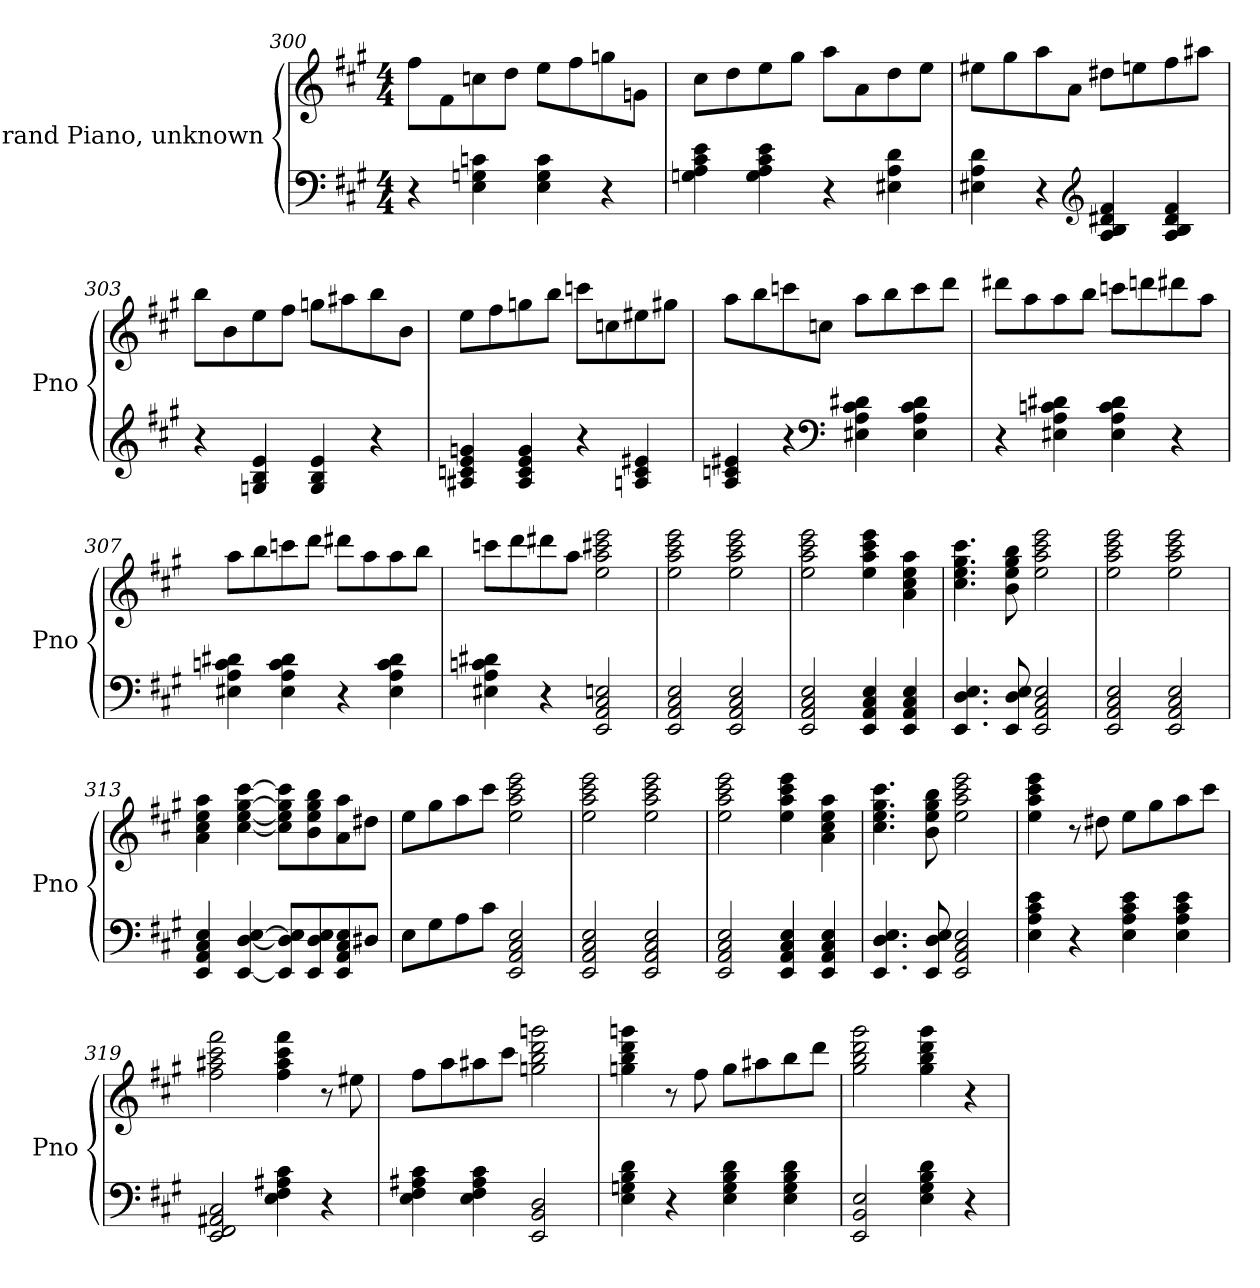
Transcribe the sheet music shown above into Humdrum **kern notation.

**kern	**kern
*part1	*part1
*staff2	*staff1
*I"Grand Piano, unknown	*
*I'Pno	*
!!LO:LB:g=z
*clefF4	*clefG2
*k[f#c#g#]	*k[f#c#g#]
*M4/4	*M4/4
=300	=300
4r	8ff#\L
.	8f#\
4E\ 4Gn\ 4cn\	8ccn\
.	8dd\J
4E\ 4G\ 4c\	8ee\L
.	8ff#\
4r	8ggn\
.	8gn\J
=301	=301
4Gn\ 4A\ 4c#\ 4e\	8cc#\L
.	8dd\
4G\ 4A\ 4c#\ 4e\	8ee\
.	8gg#\J
4r	8aa\L
.	8a\
4E#X\ 4A\ 4d\	8dd\
.	8ee\J
=302	=302
4E#X\ 4A\ 4d\	8ee#X\L
.	8gg#\
4r	8aa\
.	8a\J
*clefG2	*
4A/ 4B/ 4d#X/ 4f#/	8dd#X\L
.	8een\
4A/ 4B/ 4d#/ 4f#/	8ff#\
.	8aa#X\J
=303	=303
4r	8bb\L
.	8b\
4Gn/ 4B/ 4e/	8ee\
.	8ff#\J
4G/ 4B/ 4e/	8ggn\L
.	8aa#X\
4r	8bb\
.	8b\J
!!LO:PB:g=z
=304	=304
4A#X/ 4cn/ 4e/ 4gn/	8ee\L
.	8ff#\
4A#/ 4c/ 4e/ 4g/	8ggn\
.	8bb\J
4r	8cccn\L
.	8ccn\
4An/ 4c/ 4e#X/	8ee#X\
.	8gg#X\J
=305	=305
4A/ 4cn/ 4e#X/	8aa\L
.	8bb\
4r	8cccn\
.	8ccn\J
*clefF4	*
4E#X\ 4A\ 4c\ 4d#X\	8aa\L
.	8bb\
4E#\ 4A\ 4c\ 4d#\	8ccc\
.	8ddd\J
=306	=306
4r	8ddd#X\L
.	8aa\
4E#X\ 4A\ 4cn\ 4d#X\	8aa\
.	8bb\J
4E#\ 4A\ 4c\ 4d#\	8cccn\L
.	8dddn\
4r	8ddd#X\
.	8aa\J
!!LO:LB:g=z
=307	=307
4E#X\ 4A\ 4cn\ 4d#X\	8aa\L
.	8bb\
4E#\ 4A\ 4c\ 4d#\	8cccn\
.	8ddd\J
4r	8ddd#X\L
.	8aa\
4E#\ 4A\ 4c\ 4d#\	8aa\
.	8bb\J
=308	=308
4E#X\ 4A\ 4cn\ 4d#X\	8cccn\L
.	8ddd\
4r	8ddd#X\
.	8aa\J
2EE/ 2AA/ 2C#/ 2En/	2ee\ 2aa\ 2ccc#X\ 2eee\
=309	=309
2EE/ 2AA/ 2C#/ 2E/	2ee\ 2aa\ 2ccc#\ 2eee\
2EE/ 2AA/ 2C#/ 2E/	2ee\ 2aa\ 2ccc#\ 2eee\
=310	=310
2EE/ 2AA/ 2C#/ 2E/	2ee\ 2aa\ 2ccc#\ 2eee\
4EE/ 4AA/ 4C#/ 4E/	4ee\ 4aa\ 4ccc#\ 4eee\
4EE/ 4AA/ 4C#/ 4E/	4a\ 4cc#\ 4ee\ 4aa\
=311	=311
4.EE/ 4.D/ 4.E/	4.cc#\ 4.ee\ 4.gg#\ 4.ccc#\
8EE/ 8D/ 8E/	8b\ 8ee\ 8gg#\ 8bb\
2EE/ 2AA/ 2C#/ 2E/	2ee\ 2aa\ 2ccc#\ 2eee\
=312	=312
2EE/ 2AA/ 2C#/ 2E/	2ee\ 2aa\ 2ccc#\ 2eee\
2EE/ 2AA/ 2C#/ 2E/	2ee\ 2aa\ 2ccc#\ 2eee\
!!LO:LB:g=z
=313	=313
4EE/ 4AA/ 4C#/ 4E/	4a\ 4cc#\ 4ee\ 4aa\
[4EE/ [4D/ [4E/	[4cc#\ [4ee\ [4gg#\ [4ccc#\
8EE/] 8D/] 8E/]L	8cc#\] 8ee\] 8gg#\] 8ccc#\]L
8EE/ 8D/ 8E/	8b\ 8ee\ 8gg#\ 8bb\
8EE/ 8AA/ 8C#/ 8E/	8a\ 8aa\
8D#X/J	8dd#X\J
=314	=314
8E\L	8ee\L
8G#\	8gg#\
8A\	8aa\
8c#\J	8ccc#\J
2EE/ 2AA/ 2C#/ 2E/	2ee\ 2aa\ 2ccc#\ 2eee\
=315	=315
2EE/ 2AA/ 2C#/ 2E/	2ee\ 2aa\ 2ccc#\ 2eee\
2EE/ 2AA/ 2C#/ 2E/	2ee\ 2aa\ 2ccc#\ 2eee\
=316	=316
2EE/ 2AA/ 2C#/ 2E/	2ee\ 2aa\ 2ccc#\ 2eee\
4EE/ 4AA/ 4C#/ 4E/	4ee\ 4aa\ 4ccc#\ 4eee\
4EE/ 4AA/ 4C#/ 4E/	4a\ 4cc#\ 4ee\ 4aa\
=317	=317
4.EE/ 4.D/ 4.E/	4.cc#\ 4.ee\ 4.gg#\ 4.ccc#\
8EE/ 8D/ 8E/	8b\ 8ee\ 8gg#\ 8bb\
2EE/ 2AA/ 2C#/ 2E/	2ee\ 2aa\ 2ccc#\ 2eee\
=318	=318
4E\ 4A\ 4c#\ 4e\	4ee\ 4aa\ 4ccc#\ 4eee\
4r	8r
.	8dd#X\
4E\ 4A\ 4c#\ 4e\	8ee\L
.	8gg#\
4E\ 4A\ 4c#\ 4e\	8aa\
.	8ccc#\J
!!LO:LB:g=z
=319	=319
2EE/ 2FF#/ 2AA#X/ 2C#/	2ff#\ 2aa#X\ 2ccc#\ 2fff#\
4E\ 4F#\ 4A#X\ 4c#\	4ff#\ 4aa#\ 4ccc#\ 4fff#\
4r	8r
.	8ee#X\
=320	=320
4E\ 4F#\ 4A#X\ 4c#\	8ff#\L
.	8aa\
4E\ 4F#\ 4A#\ 4c#\	8aa#X\
.	8ccc#\J
2EE/ 2BB/ 2D/	2ggn\ 2bb\ 2ddd\ 2gggn\
=321	=321
4E\ 4Gn\ 4B\ 4d\	4ggn\ 4bb\ 4ddd\ 4gggn\
4r	8r
.	8ff#\
4E\ 4G\ 4B\ 4d\	8gg\L
.	8aa#X\
4E\ 4G\ 4B\ 4d\	8bb\
.	8ddd\J
=322	=322
2EE/ 2BB/ 2E/	2gg#\ 2bb\ 2ddd\ 2ggg#\
4E\ 4G#\ 4B\ 4d\	4gg#\ 4bb\ 4ddd\ 4ggg#\
4r	4r
=	=
*-	*-
